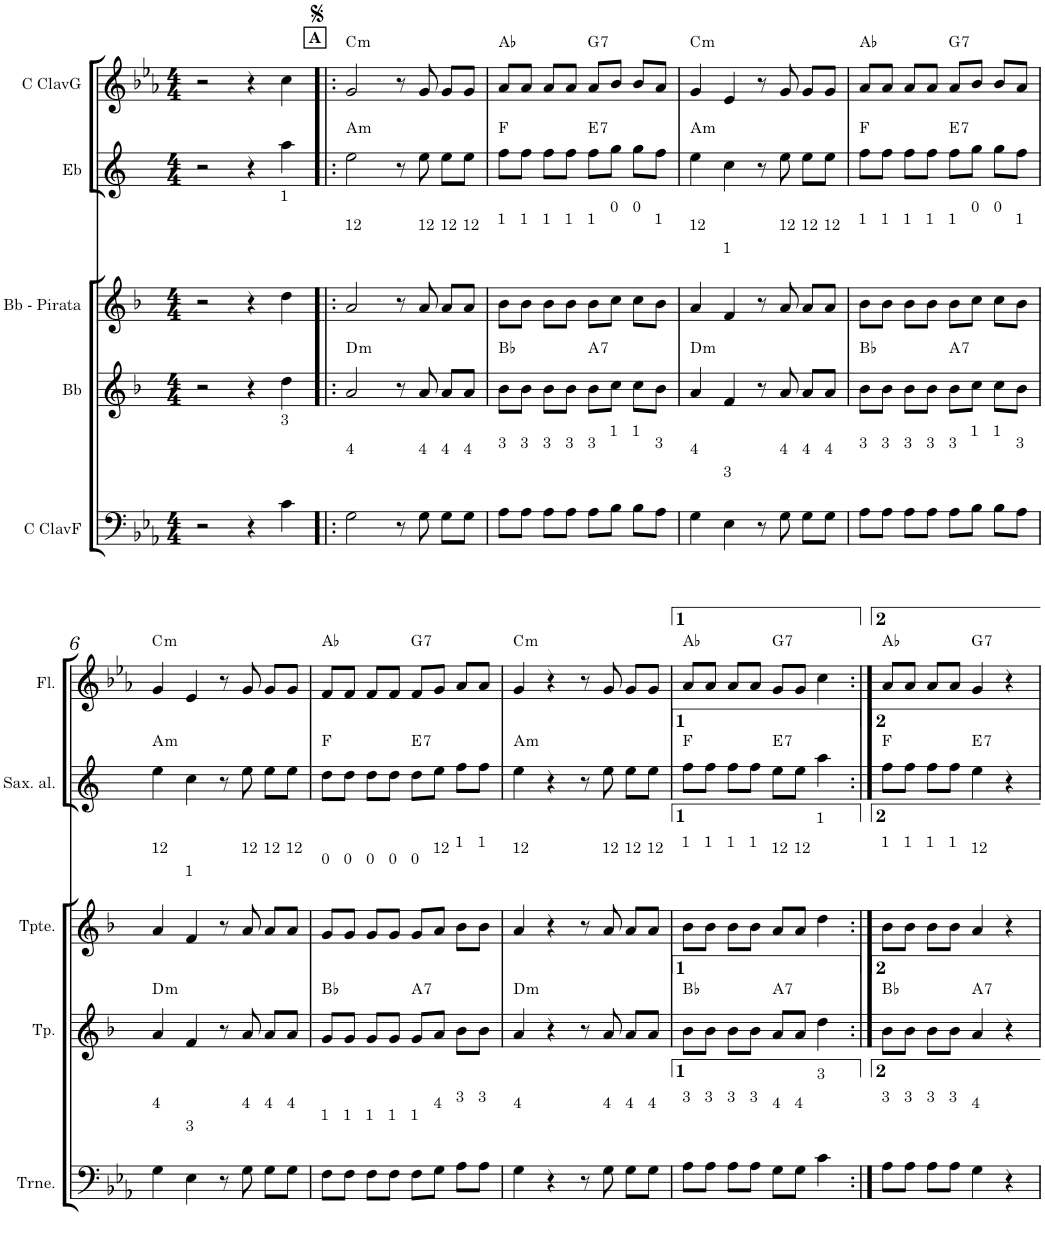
**kern	**kern	**harte	**kern	**kern	**harte	**kern	**harte
*part5	*part4	*part4	*part3	*part2	*part2	*part1	*part1
*staff5	*staff4	*	*staff3	*staff2	*	*staff1	*
*I"C ClavF	*I"Bb	*	*I"Bb - Pirata	*I"Eb	*	*I"C ClavG	*
*clefF4	*clefG2	*	*clefG2	*clefG2	*	*clefG2	*
*	*Trd1c2	*	*Trd1c2	*Trd5c9	*	*	*
*k[b-e-a-]	*k[b-]	*	*k[b-]	*k[]	*	*k[b-e-a-]	*
*E-:	*F:	*	*F:	*	*	*E-:	*
*M4/4	*M4/4	*	*M4/4	*M4/4	*	*M4/4	*
=1	=1	=1	=1	=1	=1	=1	=1
2r	2r	.	2r	2r	.	2r	.
4r	4r	.	4r	4r	.	4r	.
!	!	!	!LO:TX:a:t=1	!	!	!	!
!LO:TX:a:t=3	!	!	!	!	!	!	!
4c\	4dd\	.	4dd\	4aa\	.	4cc\	.
!!LO:REH:place=s1:a:B:cj:t=A
=2!|:	=2!|:	=2!|:	=2!|:	=2!|:	=2!|:	=2!|:	=2!|:
!	!	!	!LO:TX:a:t=12	!	!	!	!
!LO:TX:a:t=4	!	!LO:H:kt=m	!	!	!LO:H:kt=m	!	!LO:H:kt=m
2G\	2a/	D:min	2a/	2ee\	A:min	2g/	C:min
8r	8r	.	8r	8r	.	8r	.
!	!	!	!LO:TX:a:t=12	!	!	!	!
!LO:TX:a:t=4	!	!	!	!	!	!	!
8G\	8a/	.	8a/	8ee\	.	8g/	.
!	!	!	!LO:TX:a:t=12	!	!	!	!
!LO:TX:a:t=4	!	!	!	!	!	!	!
8G\L	8a/L	.	8a/L	8ee\L	.	8g/L	.
!	!	!	!LO:TX:a:t=12	!	!	!	!
!LO:TX:a:t=4	!	!	!	!	!	!	!
8G\J	8a/J	.	8a/J	8ee\J	.	8g/J	.
=3	=3	=3	=3	=3	=3	=3	=3
!	!	!	!LO:TX:a:t=1	!	!	!	!
!LO:TX:a:t=3	!	!	!	!	!	!	!
8A-\L	8b-\L	Bb:maj	8b-\L	8ff\L	F:maj	8a-/L	Ab:maj
!	!	!	!LO:TX:a:t=1	!	!	!	!
!LO:TX:a:t=3	!	!	!	!	!	!	!
8A-\J	8b-\J	.	8b-\J	8ff\J	.	8a-/J	.
!	!	!	!LO:TX:a:t=1	!	!	!	!
!LO:TX:a:t=3	!	!	!	!	!	!	!
8A-\L	8b-\L	.	8b-\L	8ff\L	.	8a-/L	.
!	!	!	!LO:TX:a:t=1	!	!	!	!
!LO:TX:a:t=3	!	!	!	!	!	!	!
8A-\J	8b-\J	.	8b-\J	8ff\J	.	8a-/J	.
!	!	!	!LO:TX:a:t=1	!	!	!	!
!LO:TX:a:t=3	!	!LO:H:kt=7	!	!	!LO:H:kt=7	!	!LO:H:kt=7
8A-\L	8b-\L	A:7	8b-\L	8ff\L	E:7	8a-/L	G:7
!	!	!	!LO:TX:a:t=0	!	!	!	!
!LO:TX:a:t=1	!	!	!	!	!	!	!
8B-\J	8cc\J	.	8cc\J	8ggn\J	.	8b-/J	.
!	!	!	!LO:TX:a:t=0	!	!	!	!
!LO:TX:a:t=1	!	!	!	!	!	!	!
8B-\L	8cc\L	.	8cc\L	8gg\L	.	8b-/L	.
!	!	!	!LO:TX:a:t=1	!	!	!	!
!LO:TX:a:t=3	!	!	!	!	!	!	!
8A-\J	8b-\J	.	8b-\J	8ff\J	.	8a-/J	.
=4	=4	=4	=4	=4	=4	=4	=4
!	!	!	!LO:TX:a:t=12	!	!	!	!
!LO:TX:a:t=4	!	!LO:H:kt=m	!	!	!LO:H:kt=m	!	!LO:H:kt=m
4G\	4a/	D:min	4a/	4ee\	A:min	4g/	C:min
!	!	!	!LO:TX:a:t=1	!	!	!	!
!LO:TX:a:t=3	!	!	!	!	!	!	!
4E-\	4f/	.	4f/	4cc\	.	4e-/	.
8r	8r	.	8r	8r	.	8r	.
!	!	!	!LO:TX:a:t=12	!	!	!	!
!LO:TX:a:t=4	!	!	!	!	!	!	!
8G\	8a/	.	8a/	8ee\	.	8g/	.
!	!	!	!LO:TX:a:t=12	!	!	!	!
!LO:TX:a:t=4	!	!	!	!	!	!	!
8G\L	8a/L	.	8a/L	8ee\L	.	8g/L	.
!	!	!	!LO:TX:a:t=12	!	!	!	!
!LO:TX:a:t=4	!	!	!	!	!	!	!
8G\J	8a/J	.	8a/J	8ee\J	.	8g/J	.
=5	=5	=5	=5	=5	=5	=5	=5
!	!	!	!LO:TX:a:t=1	!	!	!	!
!LO:TX:a:t=3	!	!	!	!	!	!	!
8A-\L	8b-\L	Bb:maj	8b-\L	8ff\L	F:maj	8a-/L	Ab:maj
!	!	!	!LO:TX:a:t=1	!	!	!	!
!LO:TX:a:t=3	!	!	!	!	!	!	!
8A-\J	8b-\J	.	8b-\J	8ff\J	.	8a-/J	.
!	!	!	!LO:TX:a:t=1	!	!	!	!
!LO:TX:a:t=3	!	!	!	!	!	!	!
8A-\L	8b-\L	.	8b-\L	8ff\L	.	8a-/L	.
!	!	!	!LO:TX:a:t=1	!	!	!	!
!LO:TX:a:t=3	!	!	!	!	!	!	!
8A-\J	8b-\J	.	8b-\J	8ff\J	.	8a-/J	.
!	!	!	!LO:TX:a:t=1	!	!	!	!
!LO:TX:a:t=3	!	!LO:H:kt=7	!	!	!LO:H:kt=7	!	!LO:H:kt=7
8A-\L	8b-\L	A:7	8b-\L	8ff\L	E:7	8a-/L	G:7
!	!	!	!LO:TX:a:t=0	!	!	!	!
!LO:TX:a:t=1	!	!	!	!	!	!	!
8B-\J	8cc\J	.	8cc\J	8ggn\J	.	8b-/J	.
!	!	!	!LO:TX:a:t=0	!	!	!	!
!LO:TX:a:t=1	!	!	!	!	!	!	!
8B-\L	8cc\L	.	8cc\L	8gg\L	.	8b-/L	.
!	!	!	!LO:TX:a:t=1	!	!	!	!
!LO:TX:a:t=3	!	!	!	!	!	!	!
8A-\J	8b-\J	.	8b-\J	8ff\J	.	8a-/J	.
!!LO:LB:g=z
=6	=6	=6	=6	=6	=6	=6	=6
!	!	!	!LO:TX:a:t=12	!	!	!	!
!LO:TX:a:t=4	!	!LO:H:kt=m	!	!	!LO:H:kt=m	!	!LO:H:kt=m
4G\	4a/	D:min	4a/	4ee\	A:min	4g/	C:min
!	!	!	!LO:TX:a:t=1	!	!	!	!
!LO:TX:a:t=3	!	!	!	!	!	!	!
4E-\	4f/	.	4f/	4cc\	.	4e-/	.
8r	8r	.	8r	8r	.	8r	.
!	!	!	!LO:TX:a:t=12	!	!	!	!
!LO:TX:a:t=4	!	!	!	!	!	!	!
8G\	8a/	.	8a/	8ee\	.	8g/	.
!	!	!	!LO:TX:a:t=12	!	!	!	!
!LO:TX:a:t=4	!	!	!	!	!	!	!
8G\L	8a/L	.	8a/L	8ee\L	.	8g/L	.
!	!	!	!LO:TX:a:t=12	!	!	!	!
!LO:TX:a:t=4	!	!	!	!	!	!	!
8G\J	8a/J	.	8a/J	8ee\J	.	8g/J	.
=7	=7	=7	=7	=7	=7	=7	=7
!	!	!	!LO:TX:a:t=0	!	!	!	!
!LO:TX:a:t=1	!	!	!	!	!	!	!
8F\L	8g/L	Bb:maj	8g/L	8dd\L	F:maj	8f/L	Ab:maj
!	!	!	!LO:TX:a:t=0	!	!	!	!
!LO:TX:a:t=1	!	!	!	!	!	!	!
8F\J	8g/J	.	8g/J	8dd\J	.	8f/J	.
!	!	!	!LO:TX:a:t=0	!	!	!	!
!LO:TX:a:t=1	!	!	!	!	!	!	!
8F\L	8g/L	.	8g/L	8dd\L	.	8f/L	.
!	!	!	!LO:TX:a:t=0	!	!	!	!
!LO:TX:a:t=1	!	!	!	!	!	!	!
8F\J	8g/J	.	8g/J	8dd\J	.	8f/J	.
!	!	!	!LO:TX:a:t=0	!	!	!	!
!LO:TX:a:t=1	!	!LO:H:kt=7	!	!	!LO:H:kt=7	!	!LO:H:kt=7
8F\L	8g/L	A:7	8g/L	8dd\L	E:7	8f/L	G:7
!	!	!	!LO:TX:a:t=12	!	!	!	!
!LO:TX:a:t=4	!	!	!	!	!	!	!
8G\J	8a/J	.	8a/J	8ee\J	.	8g/J	.
!	!	!	!LO:TX:a:t=1	!	!	!	!
!LO:TX:a:t=3	!	!	!	!	!	!	!
8A-\L	8b-\L	.	8b-\L	8ff\L	.	8a-/L	.
!	!	!	!LO:TX:a:t=1	!	!	!	!
!LO:TX:a:t=3	!	!	!	!	!	!	!
8A-\J	8b-\J	.	8b-\J	8ff\J	.	8a-/J	.
=8	=8	=8	=8	=8	=8	=8	=8
!	!	!	!LO:TX:a:t=12	!	!	!	!
!LO:TX:a:t=4	!	!LO:H:kt=m	!	!	!LO:H:kt=m	!	!LO:H:kt=m
4G\	4a/	D:min	4a/	4ee\	A:min	4g/	C:min
4r	4r	.	4r	4r	.	4r	.
8r	8r	.	8r	8r	.	8r	.
!	!	!	!LO:TX:a:t=12	!	!	!	!
!LO:TX:a:t=4	!	!	!	!	!	!	!
8G\	8a/	.	8a/	8ee\	.	8g/	.
!	!	!	!LO:TX:a:t=12	!	!	!	!
!LO:TX:a:t=4	!	!	!	!	!	!	!
8G\L	8a/L	.	8a/L	8ee\L	.	8g/L	.
!	!	!	!LO:TX:a:t=12	!	!	!	!
!LO:TX:a:t=4	!	!	!	!	!	!	!
8G\J	8a/J	.	8a/J	8ee\J	.	8g/J	.
=9	=9	=9	=9	=9	=9	=9	=9
!	!	!	!LO:TX:a:t=1	!	!	!	!
!LO:TX:a:t=3	!	!	!	!	!	!	!
8A-\L	8b-\L	Bb:maj	8b-\L	8ff\L	F:maj	8a-/L	Ab:maj
!	!	!	!LO:TX:a:t=1	!	!	!	!
!LO:TX:a:t=3	!	!	!	!	!	!	!
8A-\J	8b-\J	.	8b-\J	8ff\J	.	8a-/J	.
!	!	!	!LO:TX:a:t=1	!	!	!	!
!LO:TX:a:t=3	!	!	!	!	!	!	!
8A-\L	8b-\L	.	8b-\L	8ff\L	.	8a-/L	.
!	!	!	!LO:TX:a:t=1	!	!	!	!
!LO:TX:a:t=3	!	!	!	!	!	!	!
8A-\J	8b-\J	.	8b-\J	8ff\J	.	8a-/J	.
!	!	!	!LO:TX:a:t=12	!	!	!	!
!LO:TX:a:t=4	!	!LO:H:kt=7	!	!	!LO:H:kt=7	!	!LO:H:kt=7
8G\L	8a/L	A:7	8a/L	8ee\L	E:7	8g/L	G:7
!	!	!	!LO:TX:a:t=12	!	!	!	!
!LO:TX:a:t=4	!	!	!	!	!	!	!
8G\J	8a/J	.	8a/J	8ee\J	.	8g/J	.
!	!	!	!LO:TX:a:t=1	!	!	!	!
!LO:TX:a:t=3	!	!	!	!	!	!	!
4c\	4dd\	.	4dd\	4aa\	.	4cc\	.
=10:|!	=10:|!	=10:|!	=10:|!	=10:|!	=10:|!	=10:|!	=10:|!
!	!	!	!LO:TX:a:t=1	!	!	!	!
!LO:TX:a:t=3	!	!	!	!	!	!	!
8A-\L	8b-\L	Bb:maj	8b-\L	8ff\L	F:maj	8a-/L	Ab:maj
!	!	!	!LO:TX:a:t=1	!	!	!	!
!LO:TX:a:t=3	!	!	!	!	!	!	!
8A-\J	8b-\J	.	8b-\J	8ff\J	.	8a-/J	.
!	!	!	!LO:TX:a:t=1	!	!	!	!
!LO:TX:a:t=3	!	!	!	!	!	!	!
8A-\L	8b-\L	.	8b-\L	8ff\L	.	8a-/L	.
!	!	!	!LO:TX:a:t=1	!	!	!	!
!LO:TX:a:t=3	!	!	!	!	!	!	!
8A-\J	8b-\J	.	8b-\J	8ff\J	.	8a-/J	.
!	!	!	!LO:TX:a:t=12	!	!	!	!
!LO:TX:a:t=4	!	!LO:H:kt=7	!	!	!LO:H:kt=7	!	!LO:H:kt=7
4G\	4a/	A:7	4a/	4ee\	E:7	4g/	G:7
4r	4r	.	4r	4r	.	4r	.
=	=	=	=	=	=	=	=
*-	*-	*-	*-	*-	*-	*-	*-
